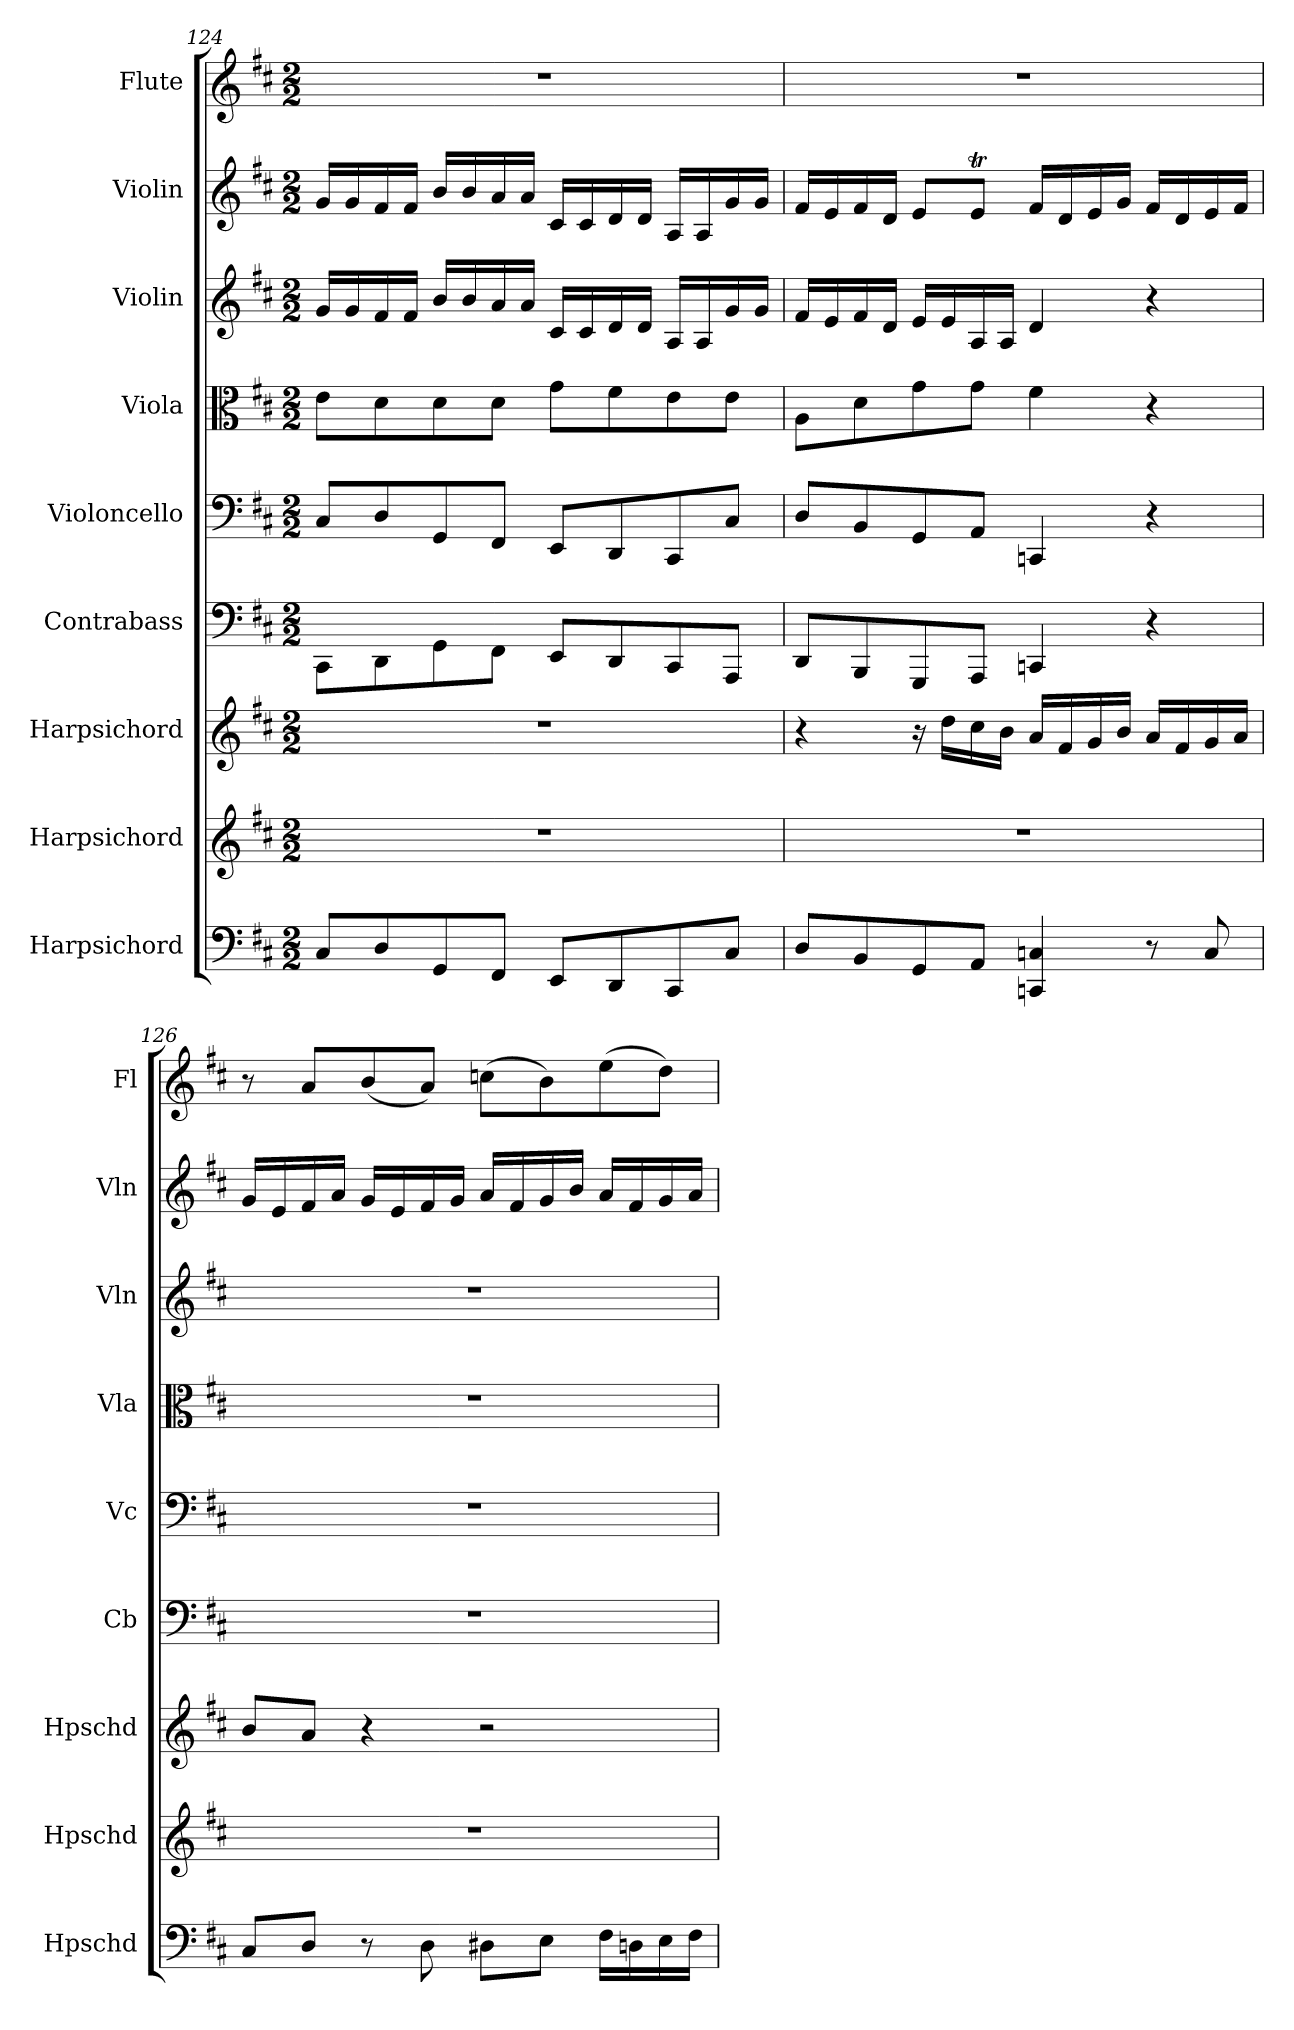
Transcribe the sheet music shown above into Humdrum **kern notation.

**kern	**kern	**kern	**kern	**kern	**kern	**kern	**kern	**kern
*part9	*part8	*part7	*part6	*part5	*part4	*part3	*part2	*part1
*staff9	*staff8	*staff7	*staff6	*staff5	*staff4	*staff3	*staff2	*staff1
*I"Harpsichord	*I"Harpsichord	*I"Harpsichord	*I"Contrabass	*I"Violoncello	*I"Viola	*I"Violin	*I"Violin	*I"Flute
*I'Hpschd	*I'Hpschd	*I'Hpschd	*I'Cb	*I'Vc	*I'Vla	*I'Vln	*I'Vln	*I'Fl
*clefF4	*clefG2	*clefG2	*clefF4	*clefF4	*clefC3	*clefG2	*clefG2	*clefG2
*k[f#c#]	*k[f#c#]	*k[f#c#]	*k[f#c#]	*k[f#c#]	*k[f#c#]	*k[f#c#]	*k[f#c#]	*k[f#c#]
*D:	*D:	*D:	*D:	*D:	*D:	*D:	*D:	*D:
*M2/2	*M2/2	*M2/2	*M2/2	*M2/2	*M2/2	*M2/2	*M2/2	*M2/2
=124	=124	=124	=124	=124	=124	=124	=124	=124
8C#/L	1r	1r	8CC#\L	8C#/L	8e\L	16g/LL	16g/LL	1r
.	.	.	.	.	.	16g/	16g/	.
8D/	.	.	8DD\	8D/	8d\	16f#/	16f#/	.
.	.	.	.	.	.	16f#/JJ	16f#/JJ	.
8GG/	.	.	8GG\	8GG/	8d\	16b/LL	16b/LL	.
.	.	.	.	.	.	16b/	16b/	.
8FF#/J	.	.	8FF#\J	8FF#/J	8d\J	16a/	16a/	.
.	.	.	.	.	.	16a/JJ	16a/JJ	.
8EE/L	.	.	8EE/L	8EE/L	8g\L	16c#/LL	16c#/LL	.
.	.	.	.	.	.	16c#/	16c#/	.
8DD/	.	.	8DD/	8DD/	8f#\	16d/	16d/	.
.	.	.	.	.	.	16d/JJ	16d/JJ	.
8CC#/	.	.	8CC#/	8CC#/	8e\	16A/LL	16A/LL	.
.	.	.	.	.	.	16A/	16A/	.
8C#/J	.	.	8AAA/J	8C#/J	8e\J	16g/	16g/	.
.	.	.	.	.	.	16g/JJ	16g/JJ	.
=125	=125	=125	=125	=125	=125	=125	=125	=125
8D/L	1r	4r	8DD/L	8D/L	8A\L	16f#/LL	16f#/LL	1r
.	.	.	.	.	.	16e/	16e/	.
8BB/	.	.	8BBB/	8BB/	8d\	16f#/	16f#/	.
.	.	.	.	.	.	16d/JJ	16d/JJ	.
8GG/	.	16r	8GGG/	8GG/	8g\	16e/LL	8e/L	.
.	.	16dd\LL	.	.	.	16e/	.	.
8AA/J	.	16cc#\	8AAA/J	8AA/J	8g\J	16A/	8eT/J	.
.	.	16b\JJ	.	.	.	16A/JJ	.	.
4CCn/ 4Cn/	.	16a/LL	4CCn/	4CCn/	4f#\	4d/	16f#/LL	.
.	.	16f#/	.	.	.	.	16d/	.
.	.	16g/	.	.	.	.	16e/	.
.	.	16b/JJ	.	.	.	.	16g/JJ	.
8r	.	16a/LL	4r	4r	4r	4r	16f#/LL	.
.	.	16f#/	.	.	.	.	16d/	.
8C/	.	16g/	.	.	.	.	16e/	.
.	.	16a/JJ	.	.	.	.	16f#/JJ	.
=126	=126	=126	=126	=126	=126	=126	=126	=126
8C#/L	1r	8b/L	1r	1r	1r	1r	16g/LL	8r
.	.	.	.	.	.	.	16e/	.
8D/J	.	8a/J	.	.	.	.	16f#/	8a/L
.	.	.	.	.	.	.	16a/JJ	.
8r	.	4r	.	.	.	.	16g/LL	(8b/
.	.	.	.	.	.	.	16e/	.
8D\	.	.	.	.	.	.	16f#/	8a/J)
.	.	.	.	.	.	.	16g/JJ	.
8D#X\L	.	2r	.	.	.	.	16a/LL	(8ccn\L
.	.	.	.	.	.	.	16f#/	.
8E\J	.	.	.	.	.	.	16g/	8b\)
.	.	.	.	.	.	.	16b/JJ	.
16F#\LL	.	.	.	.	.	.	16a/LL	(8ee\
16Dn\	.	.	.	.	.	.	16f#/	.
16E\	.	.	.	.	.	.	16g/	8dd\J)
16F#\JJ	.	.	.	.	.	.	16a/JJ	.
=	=	=	=	=	=	=	=	=
*-	*-	*-	*-	*-	*-	*-	*-	*-
